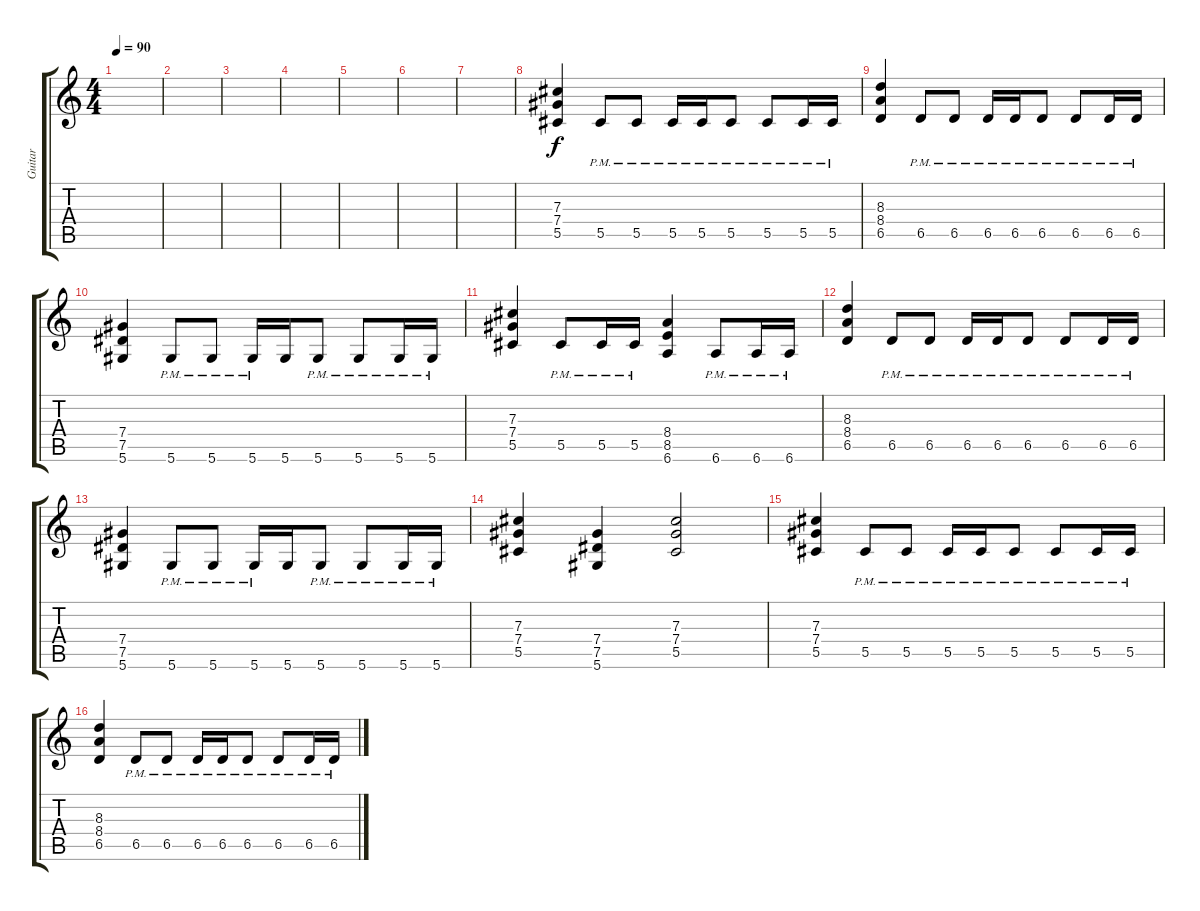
\track ("Guitar" "Guitar") {instrument distortionguitar}
\staff {score tabs}
\tuning (Eb4 Bb3 Gb3 Db3 Ab2 Eb2) {hide}
\ts (4 4)
\tempo 90
\clef g2
\ks c
|
|
|
|
|
|
|
(7.3 7.4 5.5).4 5.5{pm}.8 5.5{pm}.8 5.5{pm}.16 5.5{pm}.16 5.5{pm}.8 5.5{pm}.8 5.5{pm}.16 5.5{pm}.16 |
(8.3 8.4 6.5).4 6.5{pm}.8 6.5{pm}.8 6.5{pm}.16 6.5{pm}.16 6.5{pm}.8 6.5{pm}.8 6.5{pm}.16 6.5{pm}.16 |
(7.4 7.5 5.6).4 5.6{pm}.8 5.6{pm}.8 5.6{pm}.16 5.6.16 5.6{pm}.8 5.6{pm}.8 5.6{pm}.16 5.6{pm}.16 |
(7.3 7.4 5.5).4 5.5{pm}.8 5.5{pm}.16 5.5{pm}.16 (8.4 8.5 6.6).4 6.6{pm}.8 6.6{pm}.16 6.6{pm}.16 |
(8.3 8.4 6.5).4 6.5{pm}.8 6.5{pm}.8 6.5{pm}.16 6.5{pm}.16 6.5{pm}.8 6.5{pm}.8 6.5{pm}.16 6.5{pm}.16 |
(7.4 7.5 5.6).4 5.6{pm}.8 5.6{pm}.8 5.6{pm}.16 5.6.16 5.6{pm}.8 5.6{pm}.8 5.6{pm}.16 5.6{pm}.16 |
(7.3 7.4 5.5).4 (7.4 7.5 5.6).4 (7.3 7.4 5.5).2 |
(7.3 7.4 5.5).4 5.5{pm}.8 5.5{pm}.8 5.5{pm}.16 5.5{pm}.16 5.5{pm}.8 5.5{pm}.8 5.5{pm}.16 5.5{pm}.16 |
(8.3 8.4 6.5).4 6.5{pm}.8 6.5{pm}.8 6.5{pm}.16 6.5{pm}.16 6.5{pm}.8 6.5{pm}.8 6.5{pm}.16 6.5{pm}.16
